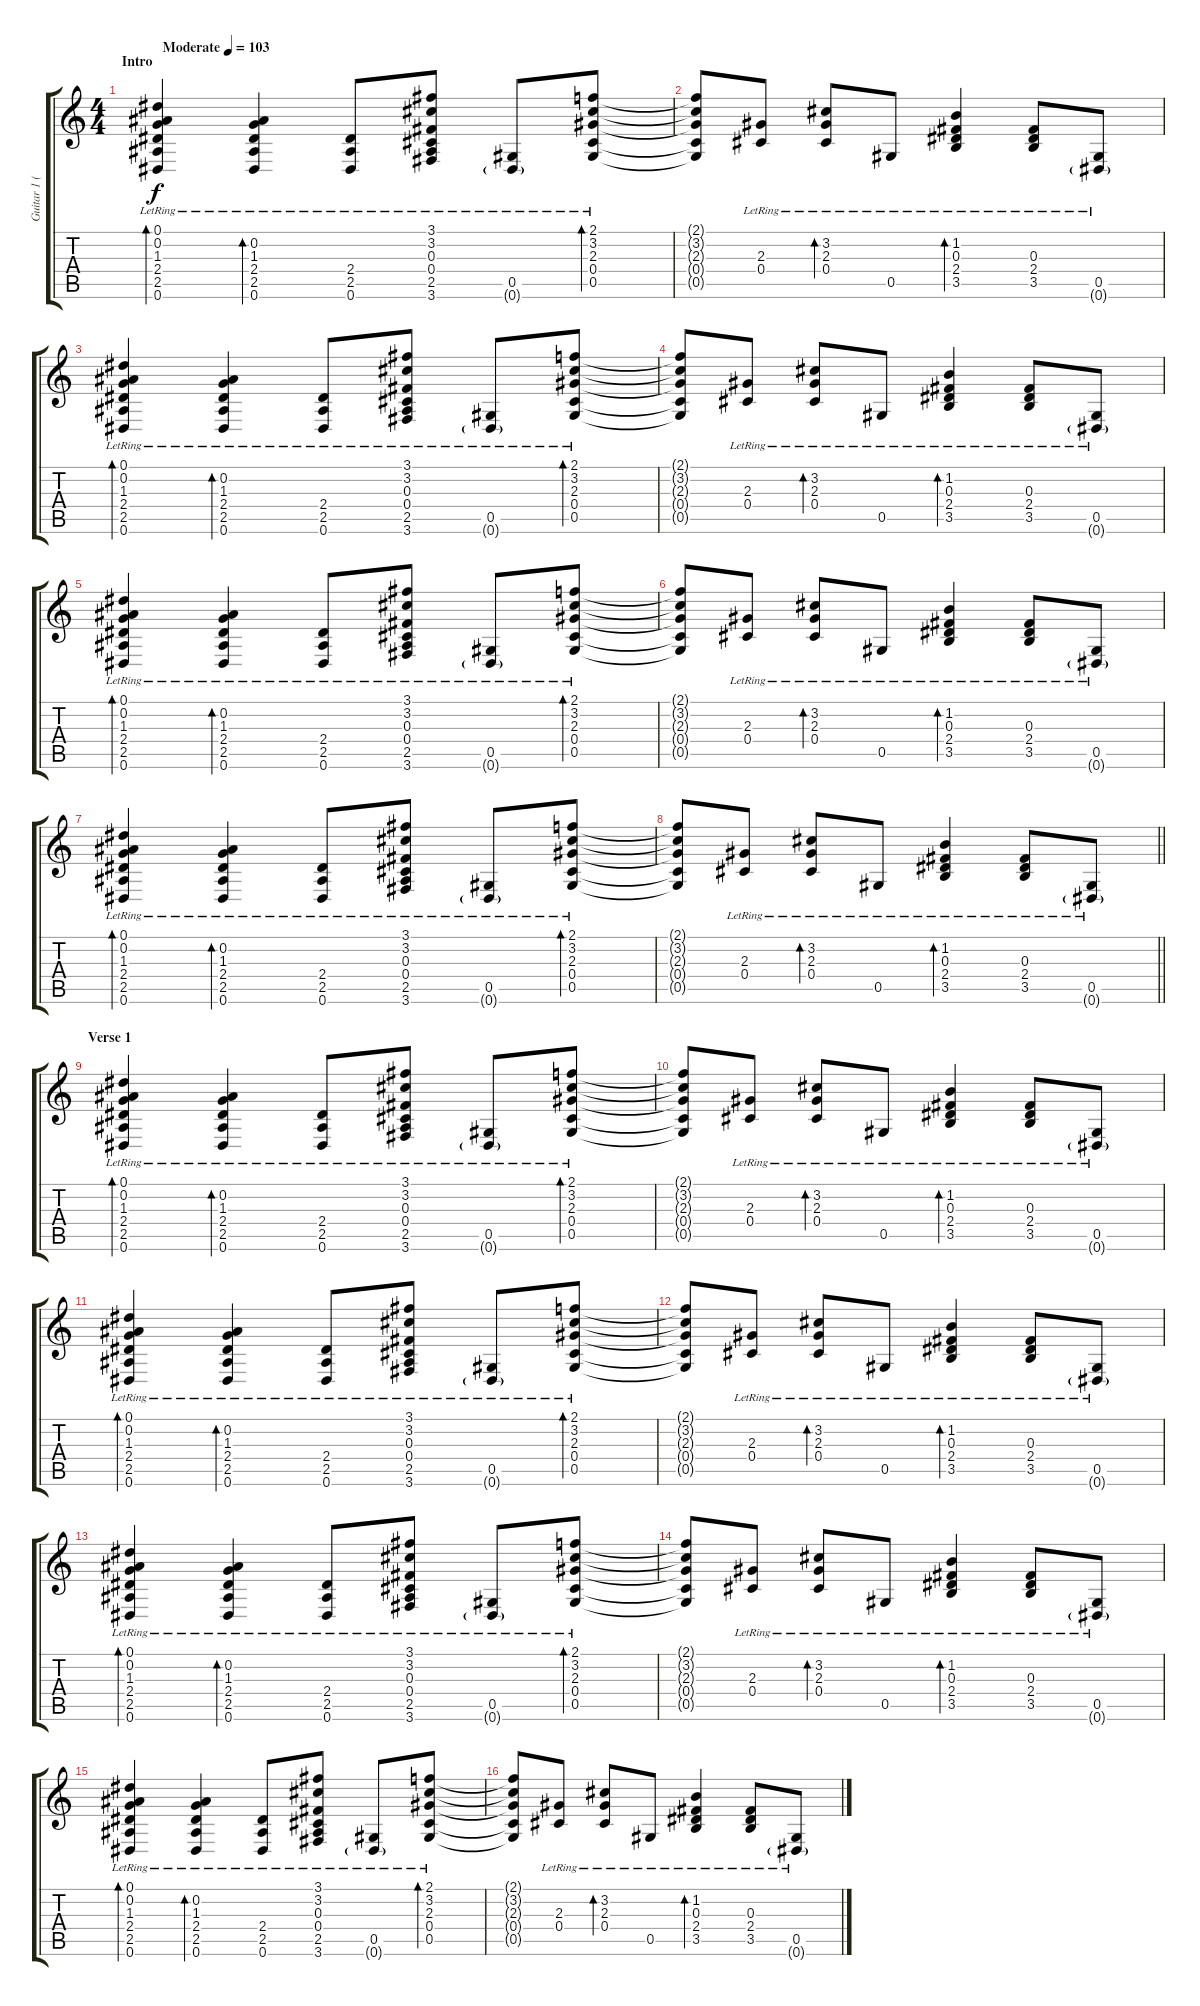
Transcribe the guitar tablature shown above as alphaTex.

\track ("Guitar 1 (Acoustic)" "Guitar 1 (") {instrument acousticguitarsteel}
\staff {score tabs}
\tuning (Eb4 Bb3 Gb3 Db3 Ab2 Eb2) {hide}
\ts (4 4)
\section ("" "Intro")
\tempo (103 "Moderate")
\clef g2
\ks c
(0.1 0.2 1.3 2.4 2.5{lr} 0.6{lr}).4{bd 60 dy f instrument acousticguitarsteel} (0.2{lr} 1.3{lr} 2.4{lr} 2.5{lr} 0.6{lr}).4{bd 120} (2.4{lr} 2.5{lr} 0.6{lr}).8 (3.1{lr} 3.2{lr} 0.3{lr} 0.4{lr} 2.5{lr} 3.6{lr}).8 (0.5{lr} 0.6{g lr}).8 (2.1{lr} 3.2{lr} 2.3{lr} 0.4{lr} 0.5{lr}).8{bd 120} |
(2.1{t} 3.2{t} 2.3{t} 0.4{t} 0.5{t}).8 (2.3{lr} 0.4{lr}).8 (3.2{lr} 2.3{lr} 0.4{lr}).8{bd 120} 0.5{lr}.8 (1.2{lr} 0.3{lr} 2.4{lr} 3.5{lr}).4{bd 120} (0.3{lr} 2.4{lr} 3.5{lr}).8 (0.5{lr} 0.6{g lr}).8 |
(0.1 0.2 1.3 2.4 2.5{lr} 0.6{lr}).4{bd 60} (0.2{lr} 1.3{lr} 2.4{lr} 2.5{lr} 0.6{lr}).4{bd 120} (2.4{lr} 2.5{lr} 0.6{lr}).8 (3.1{lr} 3.2{lr} 0.3{lr} 0.4{lr} 2.5{lr} 3.6{lr}).8 (0.5{lr} 0.6{g lr}).8 (2.1{lr} 3.2{lr} 2.3{lr} 0.4{lr} 0.5{lr}).8{bd 120} |
(2.1{t} 3.2{t} 2.3{t} 0.4{t} 0.5{t}).8 (2.3{lr} 0.4{lr}).8 (3.2{lr} 2.3{lr} 0.4{lr}).8{bd 120} 0.5{lr}.8 (1.2{lr} 0.3{lr} 2.4{lr} 3.5{lr}).4{bd 120} (0.3{lr} 2.4{lr} 3.5{lr}).8 (0.5{lr} 0.6{g lr}).8 |
(0.1 0.2 1.3 2.4 2.5{lr} 0.6{lr}).4{bd 60} (0.2{lr} 1.3{lr} 2.4{lr} 2.5{lr} 0.6{lr}).4{bd 120} (2.4{lr} 2.5{lr} 0.6{lr}).8 (3.1{lr} 3.2{lr} 0.3{lr} 0.4{lr} 2.5{lr} 3.6{lr}).8 (0.5{lr} 0.6{g lr}).8 (2.1{lr} 3.2{lr} 2.3{lr} 0.4{lr} 0.5{lr}).8{bd 120} |
(2.1{t} 3.2{t} 2.3{t} 0.4{t} 0.5{t}).8 (2.3{lr} 0.4{lr}).8 (3.2{lr} 2.3{lr} 0.4{lr}).8{bd 120} 0.5{lr}.8 (1.2{lr} 0.3{lr} 2.4{lr} 3.5{lr}).4{bd 120} (0.3{lr} 2.4{lr} 3.5{lr}).8 (0.5{lr} 0.6{g lr}).8 |
(0.1 0.2 1.3 2.4 2.5{lr} 0.6{lr}).4{bd 60} (0.2{lr} 1.3{lr} 2.4{lr} 2.5{lr} 0.6{lr}).4{bd 120} (2.4{lr} 2.5{lr} 0.6{lr}).8 (3.1{lr} 3.2{lr} 0.3{lr} 0.4{lr} 2.5{lr} 3.6{lr}).8 (0.5{lr} 0.6{g lr}).8 (2.1{lr} 3.2{lr} 2.3{lr} 0.4{lr} 0.5{lr}).8{bd 120} |
\barLineRight lightlight
(2.1{t} 3.2{t} 2.3{t} 0.4{t} 0.5{t}).8 (2.3{lr} 0.4{lr}).8 (3.2{lr} 2.3{lr} 0.4{lr}).8{bd 120} 0.5{lr}.8 (1.2{lr} 0.3{lr} 2.4{lr} 3.5{lr}).4{bd 120} (0.3{lr} 2.4{lr} 3.5{lr}).8 (0.5{lr} 0.6{g lr}).8 |
\section ("" "Verse 1")
(0.1 0.2 1.3 2.4 2.5{lr} 0.6{lr}).4{bd 60} (0.2{lr} 1.3{lr} 2.4{lr} 2.5{lr} 0.6{lr}).4{bd 120} (2.4{lr} 2.5{lr} 0.6{lr}).8 (3.1{lr} 3.2{lr} 0.3{lr} 0.4{lr} 2.5{lr} 3.6{lr}).8 (0.5{lr} 0.6{g lr}).8 (2.1{lr} 3.2{lr} 2.3{lr} 0.4{lr} 0.5{lr}).8{bd 120} |
(2.1{t} 3.2{t} 2.3{t} 0.4{t} 0.5{t}).8 (2.3{lr} 0.4{lr}).8 (3.2{lr} 2.3{lr} 0.4{lr}).8{bd 120} 0.5{lr}.8 (1.2{lr} 0.3{lr} 2.4{lr} 3.5{lr}).4{bd 120} (0.3{lr} 2.4{lr} 3.5{lr}).8 (0.5{lr} 0.6{g lr}).8 |
(0.1 0.2 1.3 2.4 2.5{lr} 0.6{lr}).4{bd 60} (0.2{lr} 1.3{lr} 2.4{lr} 2.5{lr} 0.6{lr}).4{bd 120} (2.4{lr} 2.5{lr} 0.6{lr}).8 (3.1{lr} 3.2{lr} 0.3{lr} 0.4{lr} 2.5{lr} 3.6{lr}).8 (0.5{lr} 0.6{g lr}).8 (2.1{lr} 3.2{lr} 2.3{lr} 0.4{lr} 0.5{lr}).8{bd 120} |
(2.1{t} 3.2{t} 2.3{t} 0.4{t} 0.5{t}).8 (2.3{lr} 0.4{lr}).8 (3.2{lr} 2.3{lr} 0.4{lr}).8{bd 120} 0.5{lr}.8 (1.2{lr} 0.3{lr} 2.4{lr} 3.5{lr}).4{bd 120} (0.3{lr} 2.4{lr} 3.5{lr}).8 (0.5{lr} 0.6{g lr}).8 |
(0.1 0.2 1.3 2.4 2.5{lr} 0.6{lr}).4{bd 60} (0.2{lr} 1.3{lr} 2.4{lr} 2.5{lr} 0.6{lr}).4{bd 120} (2.4{lr} 2.5{lr} 0.6{lr}).8 (3.1{lr} 3.2{lr} 0.3{lr} 0.4{lr} 2.5{lr} 3.6{lr}).8 (0.5{lr} 0.6{g lr}).8 (2.1{lr} 3.2{lr} 2.3{lr} 0.4{lr} 0.5{lr}).8{bd 120} |
(2.1{t} 3.2{t} 2.3{t} 0.4{t} 0.5{t}).8 (2.3{lr} 0.4{lr}).8 (3.2{lr} 2.3{lr} 0.4{lr}).8{bd 120} 0.5{lr}.8 (1.2{lr} 0.3{lr} 2.4{lr} 3.5{lr}).4{bd 120} (0.3{lr} 2.4{lr} 3.5{lr}).8 (0.5{lr} 0.6{g lr}).8 |
(0.1 0.2 1.3 2.4 2.5{lr} 0.6{lr}).4{bd 60} (0.2{lr} 1.3{lr} 2.4{lr} 2.5{lr} 0.6{lr}).4{bd 120} (2.4{lr} 2.5{lr} 0.6{lr}).8 (3.1{lr} 3.2{lr} 0.3{lr} 0.4{lr} 2.5{lr} 3.6{lr}).8 (0.5{lr} 0.6{g lr}).8 (2.1{lr} 3.2{lr} 2.3{lr} 0.4{lr} 0.5{lr}).8{bd 120} |
(2.1{t} 3.2{t} 2.3{t} 0.4{t} 0.5{t}).8 (2.3{lr} 0.4{lr}).8 (3.2{lr} 2.3{lr} 0.4{lr}).8{bd 120} 0.5{lr}.8 (1.2{lr} 0.3{lr} 2.4{lr} 3.5{lr}).4{bd 120} (0.3{lr} 2.4{lr} 3.5{lr}).8 (0.5{lr} 0.6{g lr}).8
